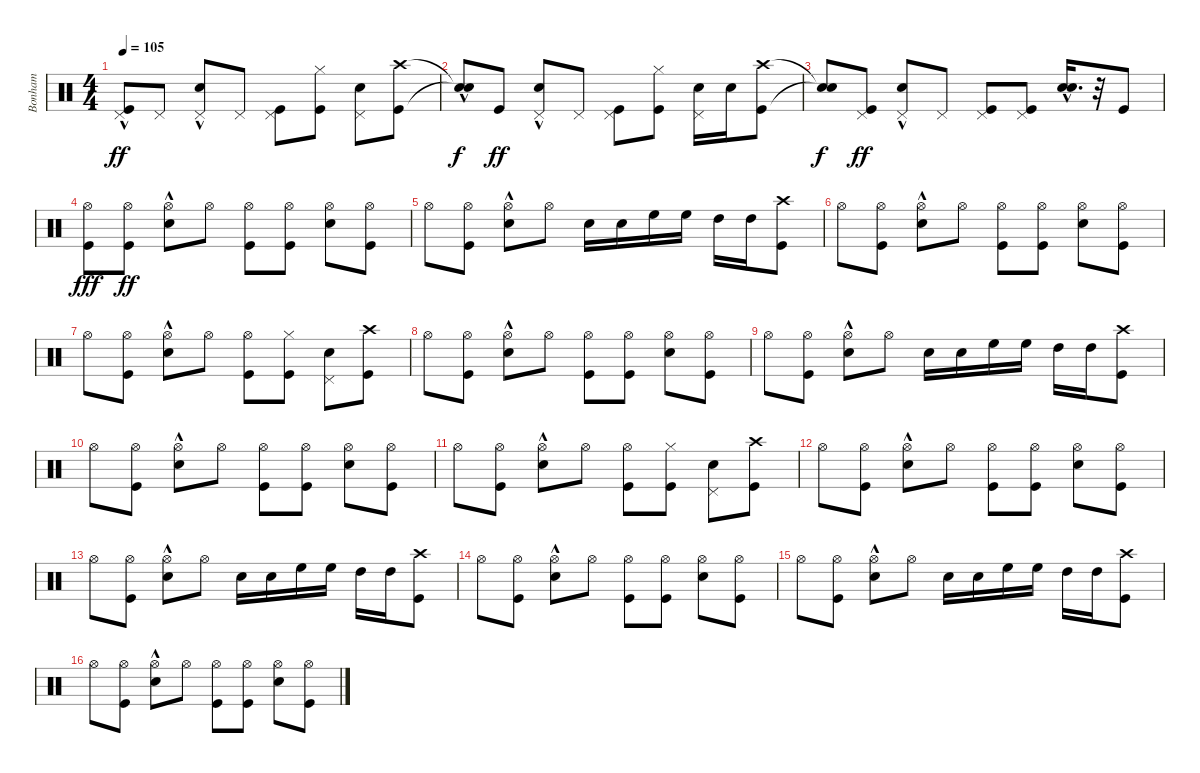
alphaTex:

\track ("Bonham" "Bonham") {instrument percussion}
\staff {score}
\articulation defaults
\ts (4 4)
\tempo 105
\clef neutral
\ks c
("Kick (hit)"{hac} "Pedal Hi-Hat (hit)").8{dy ff} "Pedal Hi-Hat (hit)".8 ("Snare (hit) 2"{hac} "Pedal Hi-Hat (hit)").8 "Pedal Hi-Hat (hit)".8 ("Kick (hit)" "Pedal Hi-Hat (hit)").8 ("Kick (hit)" "Hi-Hat (closed)").8 ("Snare (hit) 2" "Pedal Hi-Hat (hit)").8 ("Kick (hit)" "Crash high (hit)").8 |
("Snare (hit)"{t} "Snare (hit)"{hac t}).8{dy f} "Kick (hit)".8{dy ff} ("Snare (hit) 2"{hac} "Pedal Hi-Hat (hit)").8 "Pedal Hi-Hat (hit)".8 ("Kick (hit)" "Pedal Hi-Hat (hit)").8 ("Kick (hit)" "Hi-Hat (closed)").8 ("Snare (hit) 2" "Pedal Hi-Hat (hit)").16 "Snare (hit) 2".16 ("Kick (hit)" "Crash high (hit)").8 |
("Snare (hit)"{t} "Snare (hit)"{t}).8{dy f} ("Kick (hit)" "Pedal Hi-Hat (hit)").8{dy ff} ("Snare (hit) 2"{hac} "Pedal Hi-Hat (hit)").8 "Pedal Hi-Hat (hit)".8 ("Kick (hit)" "Pedal Hi-Hat (hit)").8 ("Kick (hit)" "Pedal Hi-Hat (hit)").8 ("Snare (hit) 2" "Snare (hit) 2"{hac}).16{d} r.32 "Kick (hit)".8 |
("Kick (hit)" "Hi-Hat (open)").8{dy fff} ("Kick (hit)" "Hi-Hat (open)").8{dy ff} ("Snare (hit) 2"{hac} "Hi-Hat (open)").8 "Hi-Hat (open)".8 ("Kick (hit)" "Hi-Hat (open)").8 ("Kick (hit)" "Hi-Hat (open)").8 ("Snare (hit) 2" "Hi-Hat (open)").8 ("Kick (hit)" "Hi-Hat (open)").8 |
"Hi-Hat (open)".8 ("Kick (hit)" "Hi-Hat (open)").8 ("Snare (hit) 2"{hac} "Hi-Hat (open)").8 "Hi-Hat (open)".8 "Snare (hit) 2".16 "Snare (hit) 2".16 "High Floor Tom (hit)".16 "High Floor Tom (hit)".16 "High Tom (hit)".16 "High Tom (hit)".16 ("Kick (hit)" "Crash high (hit)").8 |
"Hi-Hat (open)".8 ("Kick (hit)" "Hi-Hat (open)").8 ("Snare (hit) 2"{hac} "Hi-Hat (open)").8 "Hi-Hat (open)".8 ("Kick (hit)" "Hi-Hat (open)").8 ("Kick (hit)" "Hi-Hat (open)").8 ("Snare (hit) 2" "Hi-Hat (open)").8 ("Kick (hit)" "Hi-Hat (open)").8 |
"Hi-Hat (open)".8 ("Kick (hit)" "Hi-Hat (open)").8 ("Snare (hit) 2"{hac} "Hi-Hat (open)").8 "Hi-Hat (open)".8 ("Kick (hit)" "Hi-Hat (open)").8 ("Kick (hit)" "Hi-Hat (closed)").8 ("Snare (hit) 2" "Pedal Hi-Hat (hit)").8 ("Kick (hit)" "Crash high (hit)").8 |
"Hi-Hat (open)".8 ("Kick (hit)" "Hi-Hat (open)").8 ("Snare (hit) 2"{hac} "Hi-Hat (open)").8 "Hi-Hat (open)".8 ("Kick (hit)" "Hi-Hat (open)").8 ("Kick (hit)" "Hi-Hat (open)").8 ("Snare (hit) 2" "Hi-Hat (open)").8 ("Kick (hit)" "Hi-Hat (open)").8 |
"Hi-Hat (open)".8 ("Kick (hit)" "Hi-Hat (open)").8 ("Snare (hit) 2"{hac} "Hi-Hat (open)").8 "Hi-Hat (open)".8 "Snare (hit) 2".16 "Snare (hit) 2".16 "High Floor Tom (hit)".16 "High Floor Tom (hit)".16 "High Tom (hit)".16 "High Tom (hit)".16 ("Kick (hit)" "Crash high (hit)").8 |
"Hi-Hat (open)".8 ("Kick (hit)" "Hi-Hat (open)").8 ("Snare (hit) 2"{hac} "Hi-Hat (open)").8 "Hi-Hat (open)".8 ("Kick (hit)" "Hi-Hat (open)").8 ("Kick (hit)" "Hi-Hat (open)").8 ("Snare (hit) 2" "Hi-Hat (open)").8 ("Kick (hit)" "Hi-Hat (open)").8 |
"Hi-Hat (open)".8 ("Kick (hit)" "Hi-Hat (open)").8 ("Snare (hit) 2"{hac} "Hi-Hat (open)").8 "Hi-Hat (open)".8 ("Kick (hit)" "Hi-Hat (open)").8 ("Kick (hit)" "Hi-Hat (closed)").8 ("Snare (hit) 2" "Pedal Hi-Hat (hit)").8 ("Kick (hit)" "Crash high (hit)").8 |
"Hi-Hat (open)".8 ("Kick (hit)" "Hi-Hat (open)").8 ("Snare (hit) 2"{hac} "Hi-Hat (open)").8 "Hi-Hat (open)".8 ("Kick (hit)" "Hi-Hat (open)").8 ("Kick (hit)" "Hi-Hat (open)").8 ("Snare (hit) 2" "Hi-Hat (open)").8 ("Kick (hit)" "Hi-Hat (open)").8 |
"Hi-Hat (open)".8 ("Kick (hit)" "Hi-Hat (open)").8 ("Snare (hit) 2"{hac} "Hi-Hat (open)").8 "Hi-Hat (open)".8 "Snare (hit) 2".16 "Snare (hit) 2".16 "High Floor Tom (hit)".16 "High Floor Tom (hit)".16 "High Tom (hit)".16 "High Tom (hit)".16 ("Kick (hit)" "Crash high (hit)").8 |
"Hi-Hat (open)".8 ("Kick (hit)" "Hi-Hat (open)").8 ("Snare (hit) 2"{hac} "Hi-Hat (open)").8 "Hi-Hat (open)".8 ("Kick (hit)" "Hi-Hat (open)").8 ("Kick (hit)" "Hi-Hat (open)").8 ("Snare (hit) 2" "Hi-Hat (open)").8 ("Kick (hit)" "Hi-Hat (open)").8 |
"Hi-Hat (open)".8 ("Kick (hit)" "Hi-Hat (open)").8 ("Snare (hit) 2"{hac} "Hi-Hat (open)").8 "Hi-Hat (open)".8 "Snare (hit) 2".16 "Snare (hit) 2".16 "High Floor Tom (hit)".16 "High Floor Tom (hit)".16 "High Tom (hit)".16 "High Tom (hit)".16 ("Kick (hit)" "Crash high (hit)").8 |
"Hi-Hat (open)".8 ("Kick (hit)" "Hi-Hat (open)").8 ("Snare (hit) 2"{hac} "Hi-Hat (open)").8 "Hi-Hat (open)".8 ("Kick (hit)" "Hi-Hat (open)").8 ("Kick (hit)" "Hi-Hat (open)").8 ("Snare (hit) 2" "Hi-Hat (open)").8 ("Kick (hit)" "Hi-Hat (open)").8
